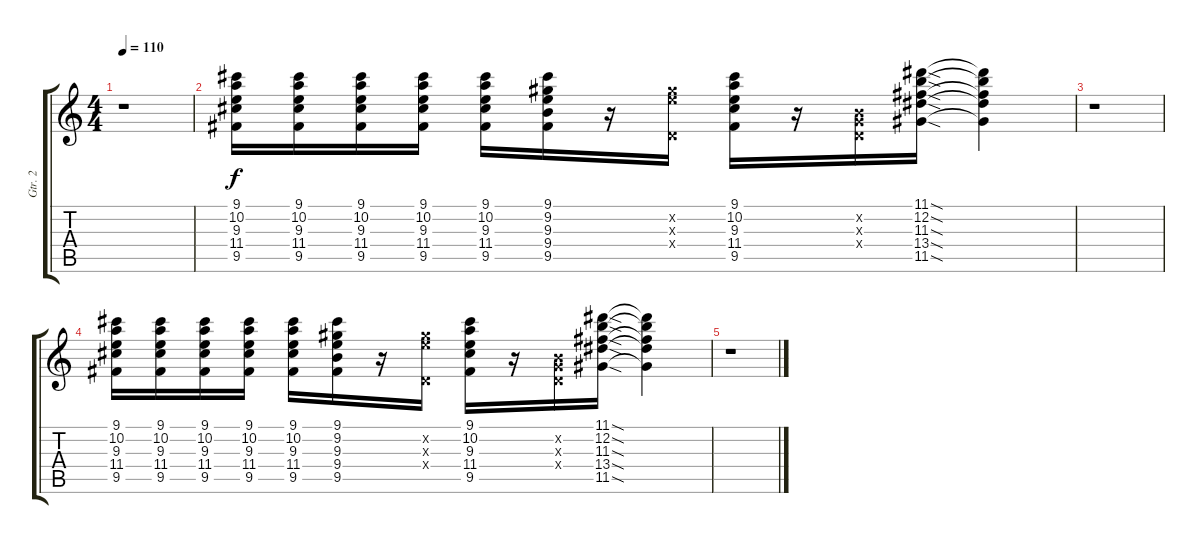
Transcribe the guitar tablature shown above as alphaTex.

\track ("Gtr. 2" "Gtr. 2") {instrument electricguitarclean}
\staff {score tabs}
\tuning (E4 B3 G3 D3 A2 E2) {hide}
\ts (4 4)
\tempo 110
\clef g2
\ks c
r.1{dy f} |
(9.1 10.2 9.3 11.4 9.5).16 (9.1 10.2 9.3 11.4 9.5).16 (9.1 10.2 9.3 11.4 9.5).16 (9.1 10.2 9.3 11.4 9.5).16 (9.1 10.2 9.3 11.4 9.5).16 (9.1 9.2 9.3 9.4 9.5).16 r.16 (9.2{x} 9.3{x} 0.4{x}).16 (9.1 10.2 9.3 11.4 9.5).16 r.16 (0.2{x} 0.3{x} 0.4{x}).16 (11.1{sod} 12.2{sod} 11.3{sod} 13.4{sod} 11.5{sod}).16 (11.1{t} 12.2{t} 11.3{t} 13.4{t} 11.5{t}).4 |
r.1 |
(9.1 10.2 9.3 11.4 9.5).16 (9.1 10.2 9.3 11.4 9.5).16 (9.1 10.2 9.3 11.4 9.5).16 (9.1 10.2 9.3 11.4 9.5).16 (9.1 10.2 9.3 11.4 9.5).16 (9.1 9.2 9.3 9.4 9.5).16 r.16 (9.2{x} 9.3{x} 0.4{x}).16 (9.1 10.2 9.3 11.4 9.5).16 r.16 (0.2{x} 0.3{x} 0.4{x}).16 (11.1{sod} 12.2{sod} 11.3{sod} 13.4{sod} 11.5{sod}).16 (11.1{t} 12.2{t} 11.3{t} 13.4{t} 11.5{t}).4 |
r.1
